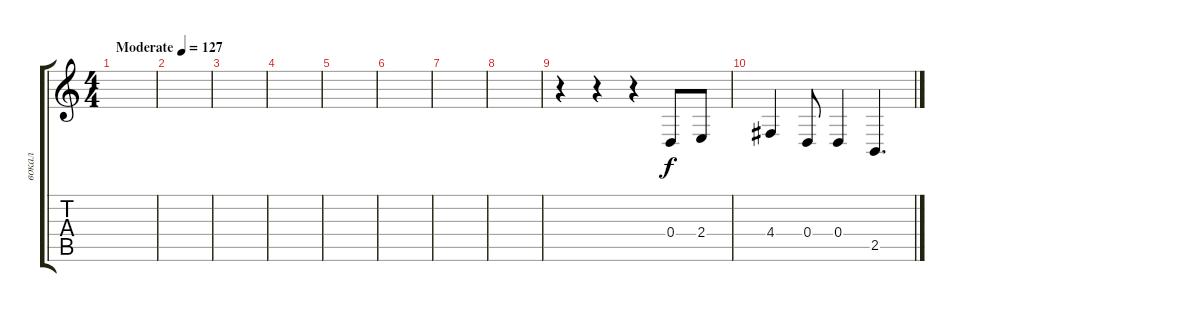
\track ("вокал" "вокал") {instrument altosax}
\staff {score tabs}
\tuning (E4 B3 G3 D3 A2 E2) {hide}
\ts (4 4)
\tempo (127 "Moderate")
\clef g2
\ks c
|
|
|
|
|
|
|
|
r.4 r.4 r.4 0.4.8 2.4.8 |
4.4.4 0.4.8 0.4.4 2.5.4{d}
